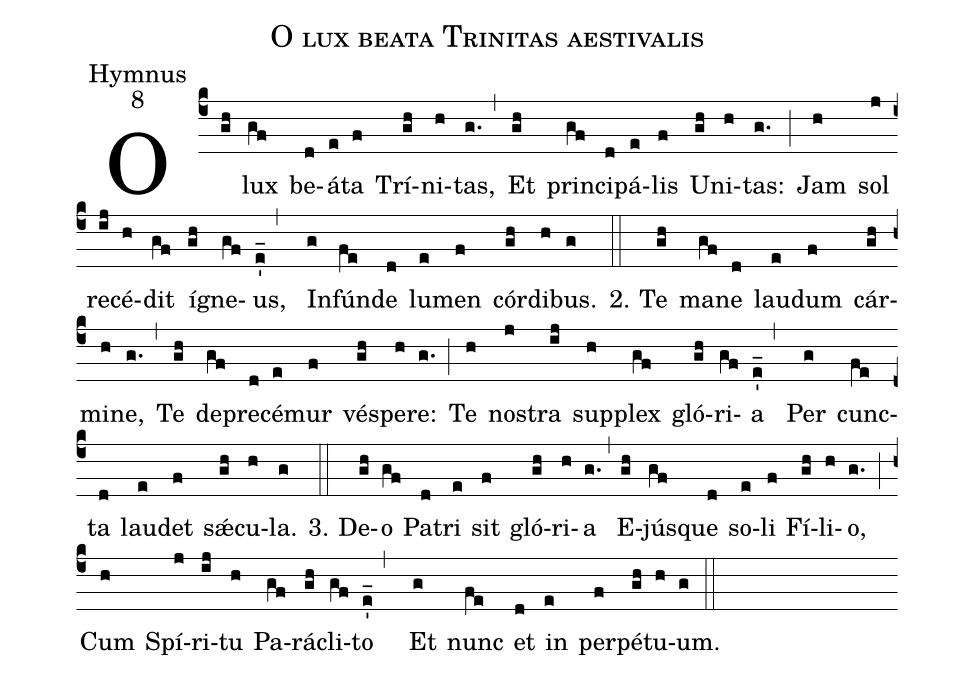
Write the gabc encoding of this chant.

name:O lux beata Trinitas aestivalis;
office-part:Hymnus;
mode:8;
%%
(c4) O(gh) lux(gf) be(d)á(e)ta(f) Trí(gh)ni(h)tas,(g.) (,)
Et(gh) prin(gf)ci(d)pá(e)lis(f) U(gh)ni(h)tas:(g.) (;)
Jam(h) sol(j) re(ij)cé(h)dit(gf) í(gh)gne(gf)us,(e'_,)
In(g)fún(fe)de(d) lu(e)men(f) cór(gh)di(h)bus.(g) (::)

2. Te(gh) ma(gf)ne(d) lau(e)dum(f) cár(gh)mi(h)ne,(g.) (,)
Te(gh) de(gf)pre(d)cé(e)mur(f) vés(gh)pe(h)re:(g.) (;)
Te(h) nos(j)tra(ij) sup(h)plex(gf) gló(gh)ri(gf)a(e'_,)
Per(g) cunc(fe)ta(d) lau(e)det(f) sǽ(gh)cu(h)la.(g) (::)

3. De(gh)o(gf) Pa(d)tri(e) sit(f) gló(gh)ri(h)a(g.) (,)
E(gh)jús(gf)que(d) so(e)li(f) Fí(gh)li(h)o,(g.) (;)
Cum(h) Spí(j)ri(ij)tu(h) Pa(gf)rá(gh)cli(gf)to(e'_,)
Et(g) nunc(fe) et(d) in(e) per(f)pé(gh)tu(h)um.(g) (::)
